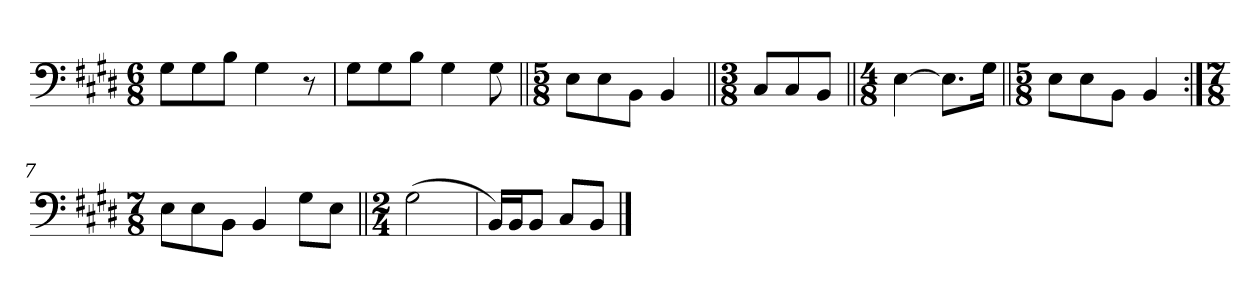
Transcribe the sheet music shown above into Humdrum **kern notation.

**kern
*part1
*staff1
*clefF4
*k[f#c#g#d#]
*M6/8
=1
8G#\L
8G#\
8B\J
4G#\
8r
=2
8G#\L
8G#\
8B\J
4G#\
8G#\
=3||
*M5/8
8E\L
8E\
8BB\J
4BB/
=4||
*M3/8
8C#/L
8C#/
8BB/J
=5||
*M4/8
[4E\
8.E\L]
16G#\Jk
=||
*M5/8
8E\L
8E\
8BB\J
4BB/
=7:|!
*M7/8
8E\L
8E\
8BB\J
4BB/
8G#\L
8E\J
=8||
*M2/4
(2G#\
=9
16BB/LL)
16BB/J
8BB/J
8C#/L
8BB/J
==
*-
